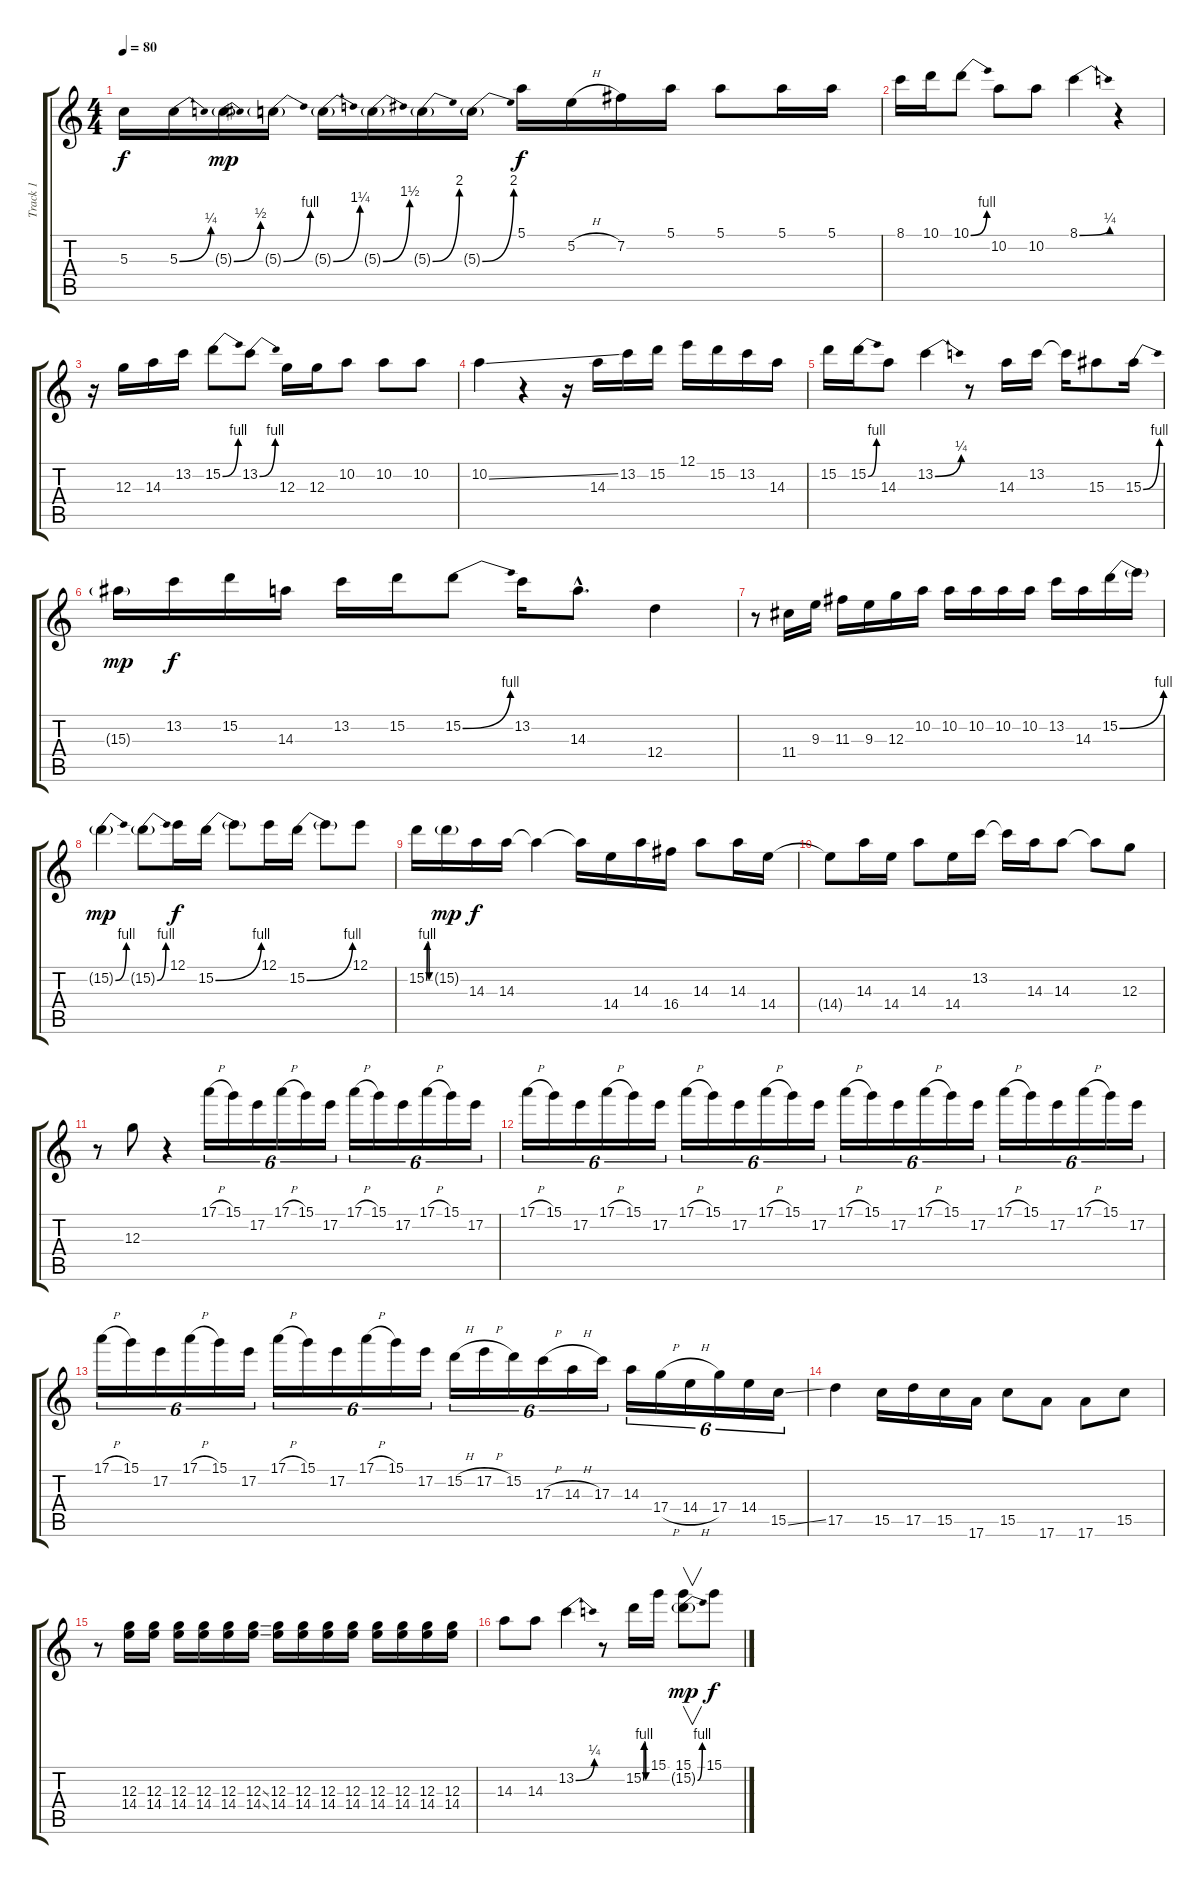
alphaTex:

\track ("Track 1" "Track 1") {instrument electricguitarclean}
\staff {score tabs}
\tuning (E4 B3 G3 D3 A2 E2) {hide}
\ts (4 4)
\tempo 80
\clef g2
\ks c
5.3.16{dy f} 5.3{be (bend 0 0 60 1)}.16 5.3{be (bend 0 0 60 2) g}.16{dy mp} 5.3{be (bend 0 0 60 4) g}.16 5.3{be (bend 0 0 60 5) g}.16 5.3{be (bend 0 0 60 6) g}.16 5.3{be (bend 0 0 60 8) g}.16 5.3{be (bend 0 0 60 8) g}.16 5.1.16{dy f} 5.2{h}.16 7.2.16 5.1.16 5.1.8 5.1.16 5.1.16 |
8.1.16 10.1.16 10.1{be (bend 0 0 60 4)}.8 10.2.8 10.2.8 8.1{be (bend 0 0 60 1)}.4 r.4 |
r.16 12.3.16 14.3.16 13.2.16 15.2{be (bend 0 0 60 4)}.8 13.2{be (bend 0 0 60 4)}.8 12.3.16 12.3.16 10.2.8 10.2.8 10.2.8 |
10.2{ss}.4 r.4 r.16 14.3.16 13.2.16 15.2.16 12.1.16 15.2.16 13.2.16 14.3.16 |
15.2.16 15.2{be (bend 0 0 60 4)}.16 14.3.8 13.2{be (bend 0 0 60 1)}.4 r.8 14.3.16 13.2.16 13.2{t}.16 15.3.8 15.3{be (bend 0 0 60 4)}.16 |
15.3{g}.16{dy mp} 13.2.16{dy f} 15.2.16 14.3.16 13.2.16 15.2.16 15.2{be (bend 0 0 60 4)}.8 13.2.16 14.3{hac}.8{d} 12.4.4 |
r.8 11.4.16 9.3.16 11.3.16 9.3.16 12.3.16 10.2.16 10.2.16 10.2.16 10.2.16 10.2.16 13.2.16 14.3.16 15.2{be (bend 0 0 60 4)}.16 15.2{t}.16 |
15.2{be (bend 0 0 60 4) g}.4{dy mp} 15.2{be (bend 0 0 60 4) g}.8 12.1.16{dy f} 15.2{be (bend 0 0 60 4)}.16 15.2{t}.8 12.1.16 15.2{be (bend 0 0 60 4)}.16 15.2{t}.8 12.1.8 |
15.2{be (custom 0 0 15 4 30 4 45 0 60 0)}.16 15.2{g}.16{dy mp} 14.3.16{dy f} 14.3.16 14.3{t}.4 14.3{t}.16 14.4.16 14.3.16 16.4.16 14.3.8 14.3.16 14.4.16 |
14.4{t}.8 14.3.16 14.4.16 14.3.8 14.4.16 13.2.16 13.2{t}.16 14.3.16 14.3.8 14.3{t}.8 12.3.8 |
r.8 12.3.8 r.4 17.1{h}.16{tu (6 4)} 15.1.16{tu (6 4)} 17.2.16{tu (6 4)} 17.1{h}.16{tu (6 4)} 15.1.16{tu (6 4)} 17.2.16{tu (6 4)} 17.1{h}.16{tu (6 4)} 15.1.16{tu (6 4)} 17.2.16{tu (6 4)} 17.1{h}.16{tu (6 4)} 15.1.16{tu (6 4)} 17.2.16{tu (6 4)} |
17.1{h}.16{tu (6 4)} 15.1.16{tu (6 4)} 17.2.16{tu (6 4)} 17.1{h}.16{tu (6 4)} 15.1.16{tu (6 4)} 17.2.16{tu (6 4)} 17.1{h}.16{tu (6 4)} 15.1.16{tu (6 4)} 17.2.16{tu (6 4)} 17.1{h}.16{tu (6 4)} 15.1.16{tu (6 4)} 17.2.16{tu (6 4)} 17.1{h}.16{tu (6 4)} 15.1.16{tu (6 4)} 17.2.16{tu (6 4)} 17.1{h}.16{tu (6 4)} 15.1.16{tu (6 4)} 17.2.16{tu (6 4)} 17.1{h}.16{tu (6 4)} 15.1.16{tu (6 4)} 17.2.16{tu (6 4)} 17.1{h}.16{tu (6 4)} 15.1.16{tu (6 4)} 17.2.16{tu (6 4)} |
17.1{h}.16{tu (6 4)} 15.1.16{tu (6 4)} 17.2.16{tu (6 4)} 17.1{h}.16{tu (6 4)} 15.1.16{tu (6 4)} 17.2.16{tu (6 4)} 17.1{h}.16{tu (6 4)} 15.1.16{tu (6 4)} 17.2.16{tu (6 4)} 17.1{h}.16{tu (6 4)} 15.1.16{tu (6 4)} 17.2.16{tu (6 4)} 15.2{h}.16{tu (6 4)} 17.2{h}.16{tu (6 4)} 15.2.16{tu (6 4)} 17.3{h}.16{tu (6 4)} 14.3{h}.16{tu (6 4)} 17.3.16{tu (6 4)} 14.3.16{tu (6 4)} 17.4{h}.16{tu (6 4)} 14.4{h}.16{tu (6 4)} 17.4.16{tu (6 4)} 14.4.16{tu (6 4)} 15.5{ss}.16{tu (6 4)} |
17.5.4 15.5.16 17.5.16 15.5.16 17.6.16 15.5.8 17.6.8 17.6.8 15.5.8 |
r.8 (12.3 14.4).16 (12.3 14.4).16 (12.3 14.4).16 (12.3 14.4).16 (12.3 14.4).16 (12.3{ss} 14.4{ss}).16 (12.3 14.4).16 (12.3 14.4).16 (12.3 14.4).16 (12.3 14.4).16 (12.3 14.4).16 (12.3 14.4).16 (12.3 14.4).16 (12.3 14.4).16 |
14.3.8 14.3.8 13.2{be (bend 0 0 60 1)}.4 r.8 15.2{be (custom 0 0 15 4 30 4 45 0 60 0)}.16 15.1.16 (15.1 15.2{be (bend 0 0 60 4) g}).8{v dy mp} 15.1.8{dy f}
